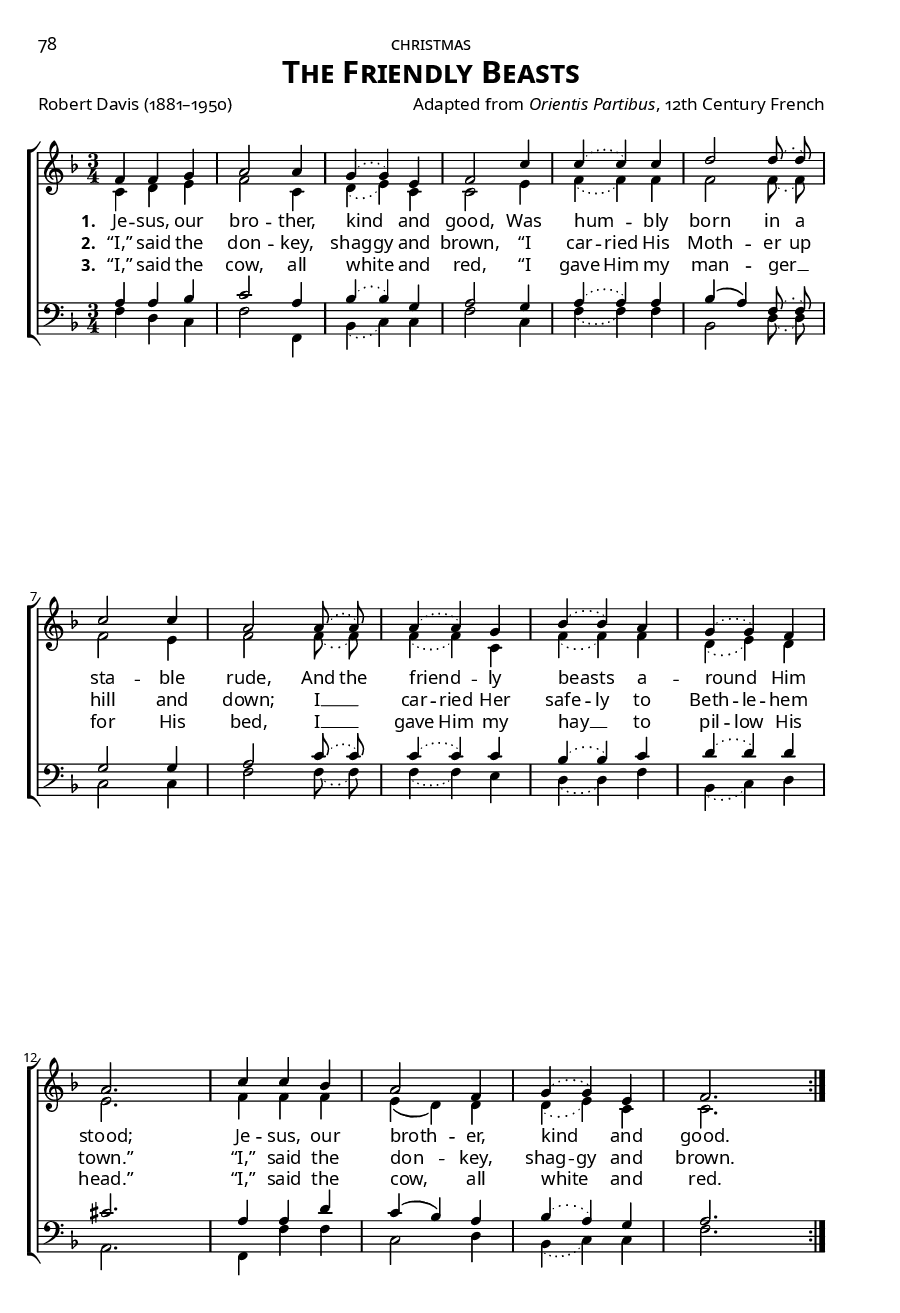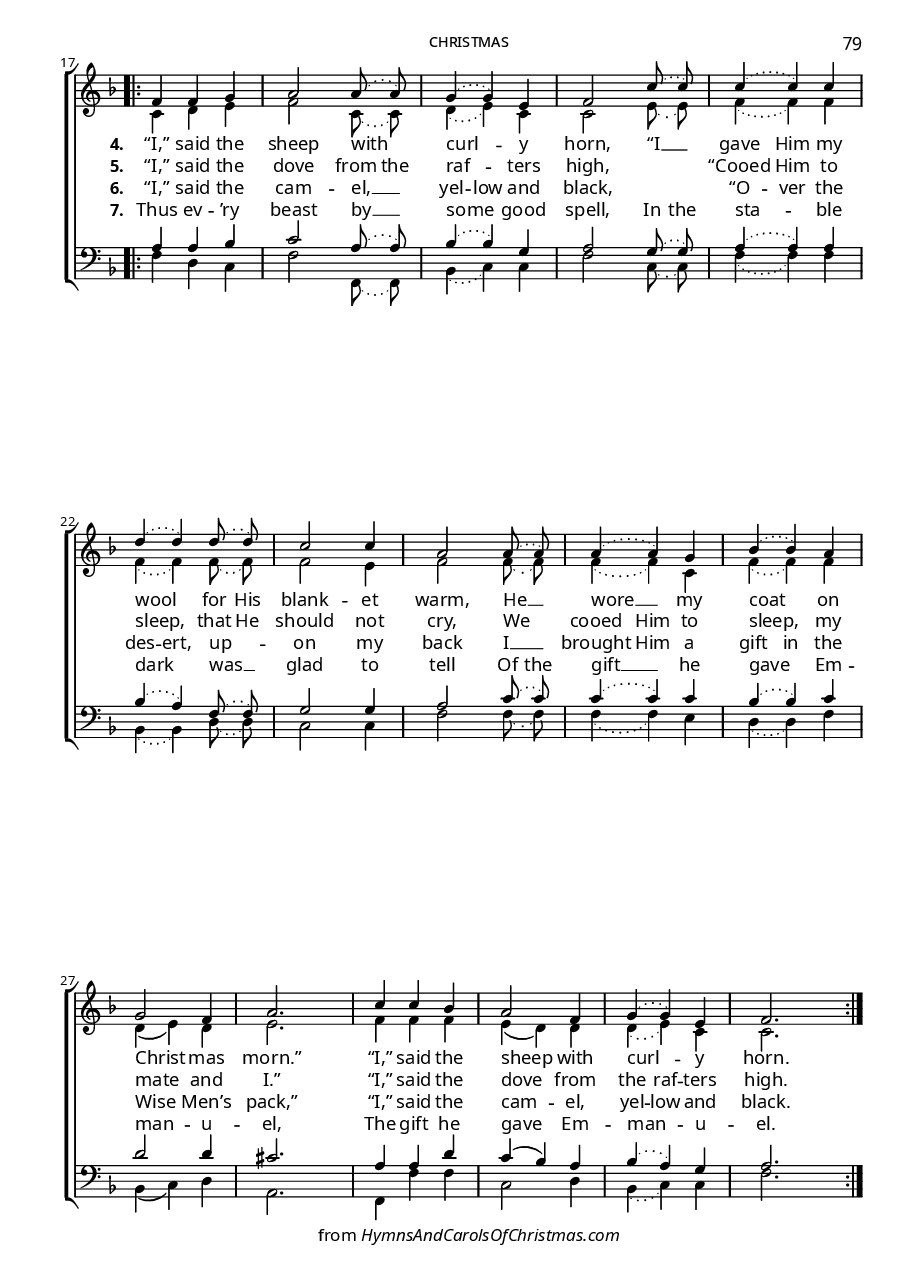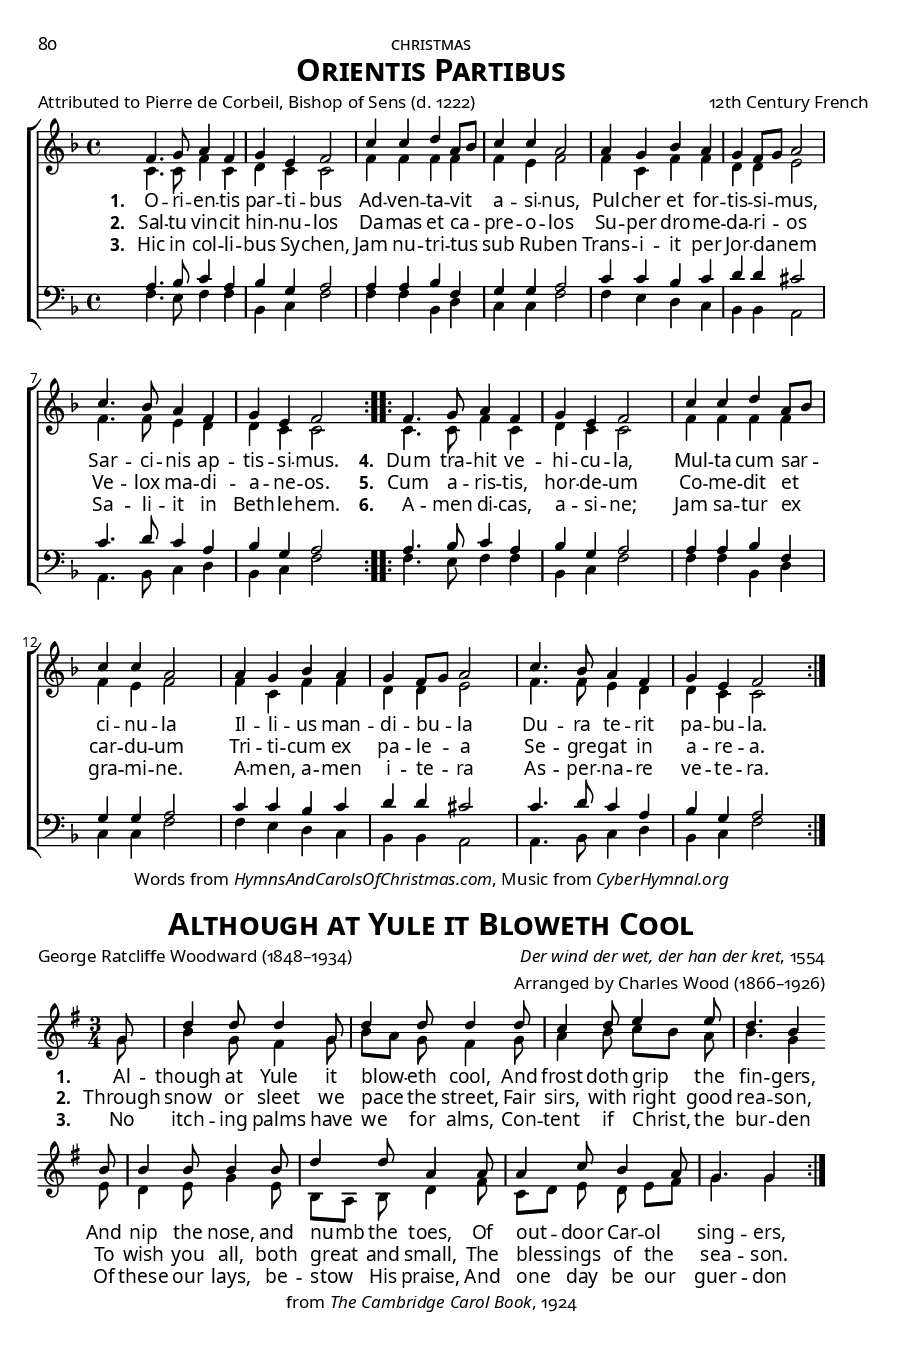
\version "2.14.2"
\include "util.ly"
\paper {
  print-all-headers = ##t
  paper-height = 9\in
  paper-width = 6\in
  indent = 0\in
  %system-system-spacing = #'((basic-distance . 10) (padding . 0))
  system-system-spacing =
    #'((basic-distance . 10)
       (minimum-distance . 10)
       (padding . 1.5)
       (stretchability . 100))
  score-markup-spacing = 
    #'((basic-distance . 5)
       (minimum-distance . 5)
       (padding . 1)
       (stretchability . 0))
  ragged-last-bottom = ##f
  ragged-bottom = ##f
  two-sided = ##t
  inner-margin = 0.5\in
  outer-margin = 0.25\in
  top-margin = 0.25\in
  bottom-margin = 0.25\in
  first-page-number = #078
  print-first-page-number = ##t
  headerLine = \markup{\override #'(font-name . "Garamond Premier Pro") \smallCapsOldStyle"christmas"}
  oddHeaderMarkup = \markup\fill-line{
     \override #'(font-name . "Garamond Premier Pro")\abs-fontsize #8.5
     \combine 
        \fill-line{"" \on-the-fly #print-page-number-check-first
        \oldStylePageNum""
        }
        \fill-line{\headerLine}
  }
  evenHeaderMarkup = \markup {
     \override #'(font-name . "Garamond Premier Pro")\abs-fontsize #8.5
     \combine
        \on-the-fly #print-page-number-check-first
        \oldStylePageNum""
        \fill-line{\headerLine}
  }
}
#(set-global-staff-size 15) \paper{ #(define fonts (make-pango-font-tree "GoudyOlSt BT" "Garamond Premier Pro" "Garamond Premier Pro" (/ 15 20))) }
global = {
  \key f \major
  \time 3/4
  \autoBeamOff
}

sopMusic = \relative c' {
  \repeat volta 3 {
    f4 f g |
    a2 a4 |
    \slurDotted g( g) e |
    f2 c'4 |
    c( c) c |
    
    d2 d8\noBeam( d) |
    c2 c4 |
    a2 \bar"" a8\noBeam( a) |
    a4( a) g |
    bes4( bes) a |
    
    g( g) f |
    a2. |
    c4 c bes |
    a2 f4 |
    g( g) e |
    f2.
  }
  \break
  
  \repeat volta 4 {
    f4 f g |
    a2 a8( a) |
    \slurDotted g4( g) e |
    f2 c'8( c) |
    c4( c) c |
    
    d4( d) d8\noBeam( d) |
    c2 c4 |
    a2 \bar"" a8\noBeam( a) |
    a4( a) g |
    bes4( bes) a |
    
    g2 f4 |
    a2. |
    c4 c bes |
    a2 f4 |
    g( g) e |
    f2.
  }
}
sopWords = \lyricmode {
  
}

altoMusic = \relative c' {
  \slurDotted
  c4 d e |
  f2 c4 |
  d4( e) c |
  c2 e4 |
  
  f( f) f |
  f2 f8( f) |
  f2 e4 |
  f2 f8( f) |
  
  f4( f) c4 |
  f4( f) f4 |
  d4( e) d4 |
  e2. |
  
  f4 f f |
  \slurSolid
  e( d) d |
  \slurDotted
  d( e) c |
  c2.
  
  
  
  \slurDotted
  c4 d e |
  f2 c8( c) |
  d4( e) c |
  c2 e8( e) |
  
  f4( f) f |
  f4( f) f8( f) |
  f2 e4 |
  f2 f8( f) |
  
  f4( f) c4 |
  f4( f) f4 |
  \slurSolid d4( e) d4 |
  e2. |
  
  f4 f f |
  e( d) d |
  \slurDotted
  d( e) c |
  c2.
}
altoWords = \lyricmode {
  \dropLyricsIX
  \set stanza = #"1. "
  \set ignoreMelismata = ##t
  Je -- sus, our bro -- ther, kind _ and good, Was hum -- _ bly born in a sta -- ble rude,
  And the friend -- _ ly beasts _ a -- round _ Him stood; Je -- sus, our broth -- _ er, kind _ and good.
  
  \set stanza = #"4. "
  \set ignoreMelismata = ##t
  “I,” said the sheep with _ curl -- _ y horn, “I __ _ gave Him my wool _ for His blank -- et warm,
  He __ _ wore __ _ my coat _ on Christ -- _ mas morn.” “I,” said the sheep _ with curl -- _ y horn.
}
altoWordsII = \lyricmode {
  \dropLyricsIX
%\markup\italic
  \set stanza = #"2. "
  \set ignoreMelismata = ##t
  “I,” said the don -- key, shag -- gy and brown, “I car -- ried His Moth -- er up hill and down;
  I __ _ car -- ried Her safe -- ly to Beth -- le -- hem town.” “I,” said the don -- _ key, shag -- gy and brown.
  
  \set stanza = #"5. "
  \set ignoreMelismata = ##t
  “I,” said the dove from the raf -- _ ters high,
  "" "" “Cooed Him to sleep, _ that He should not cry,
  We _ cooed Him to sleep, _ my mate _ and I.”
  “I,” said the dove _ from the raf -- ters high.
}
altoWordsIII = \lyricmode {
  \dropLyricsIX
  \set stanza = #"3. "
  \set ignoreMelismata = ##t
  “I,” said the cow, all white _ and red, “I gave Him my man -- ger __ _ for His bed,
  I __ _ gave Him my hay __ _ to pil -- low His head.” “I,” said the cow, _ all white _ and red.
  
  \set stanza = #"6. "
  \set ignoreMelismata = ##t
  “I,” said the cam -- el, __ _ yel -- low and black,
  "" "" “O -- ver the des -- ert, up -- _ on my back
  I __ _ brought Him a gift in the Wise _ Men’s pack,”
  “I,” said the cam -- _ el, yel -- low and black.
}
altoWordsIV = \lyricmode {
  \dropLyricsIX
  \repeat unfold 32 \skip1
  \set stanza = #"7. "
  \set ignoreMelismata = ##t
  Thus ev -- ’ry beast by __ _ some _ good spell,
  In the sta -- _ ble dark _ was __ _ glad to tell
  Of the gift __ _ he gave _ Em -- man -- _ u -- el,
  The gift he gave _ Em -- man -- _ u -- el.
}
altoWordsV = \lyricmode {
}
altoWordsVI = \lyricmode {
}
altoWordsVII = \lyricmode {
}
tenorMusic = \relative c' {
  \slurDotted
  a4 a bes |
  c2 a4 |
  bes( bes) g |
  a2 g4 |
  
  a( a) a |
  \slurSolid
  bes( a) \slurDotted f8( f) |
  g2 g4 |
  a2 c8( c) |
  
  c4( c) c4 |
  bes4( bes) c4 |
  d4( d) d4 |
  cis2. |
  
  a4 a d |
  \slurSolid
  c( bes) a |
  \slurDotted
  bes( a) g |
  a2.
  
  
  
  \slurDotted
  a4 a bes |
  c2 a8( a) |
  bes4( bes) g |
  a2 g8( g) |
  
  a4( a) a |
  bes( a) f8( f) |
  g2 g4 |
  a2 c8( c) |
  
  c4( c) c4 |
  bes4( bes) c4 |
  d2 d4 |
  cis2. |
  
  a4 a d |
  \slurSolid
  c( bes) a |
  \slurDotted
  bes( a) g |
  a2.
}
tenorWords = \lyricmode {

}

bassMusic = \relative c {
  \slurDotted
  f4 d c |
  f2 f,4 |
  bes4( c) c4 |
  f2 c4 |
  
  f( f) f |
  bes,2 d8( d) |
  c2 c4 |
  f2 f8( f) |
  
  f4( f) e4 |
  d4( d) f4 |
  bes,4( c) d4 |
  a2. |
  
  f4 f' f |
  c2 d4 |
  bes( c) c4 |
  f2.
  
  
  
  
  \slurDotted
  f4 d c |
  f2 f,8( f) |
  bes4( c) c4 |
  f2 c8( c) |
  
  f4( f) f |
  bes,4( bes) d8( d) |
  c2 c4 |
  f2 f8( f) |
  
  f4( f) e4 |
  d4( d) f4 |
  \slurSolid
  bes,4( c) d4 |
  a2. |
  
  f4 f' f |
  c2 d4 |
  \slurDotted
  bes( c) c4 |
  f2.
}
bassWords = \lyricmode {

}

\score {
  <<
   \new ChoirStaff <<
%    \new Lyrics = sopranos \with { \override VerticalAxisGroup #'nonstaff-relatedstaff-spacing = #'((basic-distance . 1)) }
    \new Staff = women <<
      \new Voice = "sopranos" { \voiceOne << \global \sopMusic >> }
      \new Voice = "altos" { \voiceTwo << \global \altoMusic >> }
    >>
   \new Staff = men <<
      \clef bass
      \new Voice = "tenors" { \voiceOne << \global \tenorMusic >> }
      \new Voice = "basses" { \voiceTwo << \global \bassMusic >> }
    >>
    \new Lyrics \with { alignAboveContext = #"women" \override VerticalAxisGroup #'nonstaff-relatedstaff-spacing = #'((basic-distance . 1))} \lyricsto "sopranos" \sopWords
    \new Lyrics = "altosVII"  \with { alignBelowContext = #"women" \override VerticalAxisGroup #'nonstaff-relatedstaff-spacing = #'((padding . -0.5)) } \lyricsto "altos" \altoWordsVII
    \new Lyrics = "altosVI"  \with { alignBelowContext = #"women" \override VerticalAxisGroup #'nonstaff-relatedstaff-spacing = #'((padding . -0.5)) } \lyricsto "altos" \altoWordsVI
    \new Lyrics = "altosV"  \with { alignBelowContext = #"women" \override VerticalAxisGroup #'nonstaff-relatedstaff-spacing = #'((padding . -0.5)) } \lyricsto "altos" \altoWordsV
    \new Lyrics = "altosIV"  \with { alignBelowContext = #"women" \override VerticalAxisGroup #'nonstaff-relatedstaff-spacing = #'((padding . -0.5)) } \lyricsto "altos" \altoWordsIV
    \new Lyrics = "altosIII"  \with { alignBelowContext = #"women" \override VerticalAxisGroup #'nonstaff-relatedstaff-spacing = #'((padding . -0.5)) } \lyricsto "altos" \altoWordsIII
    \new Lyrics = "altosII"  \with { alignBelowContext = #"women" \override VerticalAxisGroup #'nonstaff-relatedstaff-spacing = #'((padding . -0.5)) } \lyricsto "altos" \altoWordsII
    \new Lyrics = "altos"  \with { alignBelowContext = #"women" \override VerticalAxisGroup #'nonstaff-relatedstaff-spacing = #'((padding . -0.5)) } \lyricsto "altos" \altoWords
    \new Lyrics \with { alignAboveContext = #"men" \override VerticalAxisGroup #'nonstaff-relatedstaff-spacing = #'((basic-distance . 1)) } \lyricsto "tenors" \tenorWords
    \new Lyrics \with { alignBelowContext = #"men" \override VerticalAxisGroup #'nonstaff-relatedstaff-spacing = #'((basic-distance . 1)) } \lyricsto "basses" \bassWords
  >>
%    \new PianoStaff << \new Staff { \new Voice { \pianoRH } } \new Staff { \clef "bass" \pianoLH } >>
  >>
  \layout {
%{IF_LESSER
\context {
  \Lyrics
  \override LyricText #'font-size = #1.2
}
%}%END_IF_LESSER
%6.14 \context {\Lyrics\override LyricText #'font-size = #0.8 }
    #(define fonts (make-pango-font-tree "GoudyOlSt BT" "Garamond Premier Pro" "Garamond Premier Pro" (/ 14.4 20)))
    \context {
      \Score
      \override SpacingSpanner #'base-shortest-duration = #(ly:make-moment 1 2)
      \override SpacingSpanner #'common-shortest-duration = #(ly:make-moment 1 2)
    }
    \context {
      % Remove all empty staves
      % \Staff \RemoveEmptyStaves \override VerticalAxisGroup #'remove-first = ##t
    }
  }
  \header {
    title = \markup{\override #'(font-name . "Garamond Premier Pro Semibold"){ \abs-fontsize #15 \smallCapsOldStyle"The Friendly Beasts"}}
    poet = \markup\oldStyleNum"Robert Davis (1881–1950)"
    composer = \markup\concat{"Adapted from "\italic"Orientis Partibus" \oldStyleNum", 12th Century French"}
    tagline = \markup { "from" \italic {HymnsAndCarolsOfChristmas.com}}
  }
}
%IF_NOT_LESSER
\markup \fill-line \center-align { \concat{ "from " \italic "HymnsAndCarolsOfChristmas.com"}}
\pageBreak












global = {
  \key f \major
  \time 4/4
  \autoBeamOff
}

sopMusic = \relative c' {
  \repeat volta 3 {
    f4. g8 a4 f |
    g e f2 |
    c'4 c d a8[ bes] |
    c4 c a2 |
    
    a4 g bes a |
    g f8[ g] a2 |
    c4. bes8 a4 f |
    g e f2
  }
  
}
sopWords = \lyricmode {
  
}

altoMusic = \relative c' {
  c4. c8 f4 c |
  d c c2 |
  f4 f f f |
  f e f2 |
  
  f4 c f f |
  d d e2 |
  f4. f8 e4 d |
  d c c2
}
altoWords = \lyricmode {
  \dropLyricsIX
  \set stanza = #"1. "
  O -- ri -- en -- tis par -- ti -- bus
  Ad -- ven -- ta -- vit a -- si -- nus,
  Pul -- cher et for -- tis -- si -- mus,
  Sar -- ci -- nis ap -- tis -- si -- mus.

  \set stanza = #"4. "
  Dum tra -- hit ve -- hi -- cu -- la,
  Mul -- ta cum sar -- ci -- nu -- la
  Il -- li -- us man -- di -- bu -- la
  Du -- ra te -- rit pa -- bu -- la.
}
altoWordsII = \lyricmode {
  \dropLyricsIX
%\markup\italic
  \set stanza = #"2. "
  Sal -- tu vin -- cit hin -- nu -- los
  Da -- mas et ca -- pre -- o -- los
  Su -- per dro -- me -- da -- ri -- os
  Ve -- lox ma -- di -- a -- ne -- os.
  
  \set stanza = #"5. "
  Cum a -- ris -- tis, hor -- de -- um
  Co -- me -- dit et car -- du -- um
  Tri -- ti -- cum ex pa -- le -- a
  Se -- gre -- gat in a -- re -- a.
}
altoWordsIII = \lyricmode {
  \dropLyricsIX
  \set stanza = #"3. "
  Hic in col -- li -- bus Sy -- chen,
  Jam nu -- tri -- tus sub Ru -- ben
  Trans -- i -- it per Jor -- da -- nem
  Sa -- li -- it in Beth -- le -- hem.
  
  \set stanza = #"6. "
  A -- men di -- cas, a -- si -- ne;
  Jam sa -- tur ex gra -- mi -- ne.
  A -- men, a -- men i -- te -- ra
  As -- per -- na -- re ve -- te -- ra.
}
altoWordsIV = \lyricmode {
}
altoWordsV = \lyricmode {
}
altoWordsVI = \lyricmode {
}
altoWordsVII = \lyricmode {
  \set stanza = #"7. "
}
tenorMusic = \relative c' {
  a4. bes8 c4 a |
  bes g a2 |
  a4 a bes f |
  g g a2 |
  
  c4 c bes c |
  d d cis2 |
  c4. d8 c4 a |
  bes g a2
}
tenorWords = \lyricmode {

}

bassMusic = \relative c {
  f4. e8 f4 f |
  bes, c f2 |
  f4 f bes, d |
  c c f2 |
  
  f4 e d c |
  bes bes a2 |
  a4. bes8 c4 d |
  bes c f2 
}
bassWords = \lyricmode {

}

\score {
  <<
   \new ChoirStaff <<
%    \new Lyrics = sopranos \with { \override VerticalAxisGroup #'nonstaff-relatedstaff-spacing = #'((basic-distance . 1)) }
    \new Staff = women <<
      \new Voice = "sopranos" { \voiceOne << \global \repeat unfold2\sopMusic >> }
      \new Voice = "altos" { \voiceTwo << \global \repeat unfold2\altoMusic >> }
    >>
    \new Lyrics \with { alignAboveContext = #"women" \override VerticalAxisGroup #'nonstaff-relatedstaff-spacing = #'((basic-distance . 1))} \lyricsto "sopranos" \sopWords
    \new Lyrics = "altosVII"  \with { alignBelowContext = #"women" \override VerticalAxisGroup #'nonstaff-relatedstaff-spacing = #'((padding . -0.5)) } \lyricsto "sopranos" \altoWordsVII
    \new Lyrics = "altosVI"  \with { alignBelowContext = #"women" \override VerticalAxisGroup #'nonstaff-relatedstaff-spacing = #'((padding . -0.5)) } \lyricsto "sopranos" \altoWordsVI
    \new Lyrics = "altosV"  \with { alignBelowContext = #"women" \override VerticalAxisGroup #'nonstaff-relatedstaff-spacing = #'((padding . -0.5)) } \lyricsto "sopranos" \altoWordsV
    \new Lyrics = "altosIV"  \with { alignBelowContext = #"women" \override VerticalAxisGroup #'nonstaff-relatedstaff-spacing = #'((padding . -0.5)) } \lyricsto "sopranos" \altoWordsIV
    \new Lyrics = "altosIII"  \with { alignBelowContext = #"women" \override VerticalAxisGroup #'nonstaff-relatedstaff-spacing = #'((padding . -0.5)) } \lyricsto "sopranos" \altoWordsIII
    \new Lyrics = "altosII"  \with { alignBelowContext = #"women" \override VerticalAxisGroup #'nonstaff-relatedstaff-spacing = #'((padding . -0.5)) } \lyricsto "sopranos" \altoWordsII
    \new Lyrics = "altos"  \with { alignBelowContext = #"women" \override VerticalAxisGroup #'nonstaff-relatedstaff-spacing = #'((padding . -0.5)) } \lyricsto "sopranos" \altoWords
   \new Staff = men <<
      \clef bass
      \new Voice = "tenors" { \voiceOne << \global \repeat unfold2\tenorMusic >> }
      \new Voice = "basses" { \voiceTwo << \global \repeat unfold2\bassMusic >> }
    >>
    \new Lyrics \with { alignAboveContext = #"men" \override VerticalAxisGroup #'nonstaff-relatedstaff-spacing = #'((basic-distance . 1)) } \lyricsto "tenors" \tenorWords
    \new Lyrics \with { alignBelowContext = #"men" \override VerticalAxisGroup #'nonstaff-relatedstaff-spacing = #'((basic-distance . 1)) } \lyricsto "basses" \bassWords
  >>
%    \new PianoStaff << \new Staff { \new Voice { \pianoRH } } \new Staff { \clef "bass" \pianoLH } >>
  >>
  \layout {
    \context {
      \Score
      \override SpacingSpanner #'common-shortest-duration = #(ly:make-moment 1 4)
    }
    \context {
      % Remove all empty staves
      % \Staff \RemoveEmptyStaves \override VerticalAxisGroup #'remove-first = ##t
    }
  }
  \header {
    title = \markup{\override #'(font-name . "Garamond Premier Pro Semibold"){ \abs-fontsize #15 \smallCapsOldStyle"Orientis Partibus"}}
    poet = \markup\oldStyleNum"Attributed to Pierre de Corbeil, Bishop of Sens (d. 1222)"
    composer = \markup\oldStyleNum"12th Century French"
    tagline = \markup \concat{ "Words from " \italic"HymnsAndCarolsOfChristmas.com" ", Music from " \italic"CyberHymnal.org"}
  }
}
\markup \fill-line{\concat{ "Words from " \italic"HymnsAndCarolsOfChristmas.com" ", Music from " \italic"CyberHymnal.org"}}
\markup\vspace#0.5


















global = {
  \key g \major
  \time 3/4
  \autoBeamOff
  \override DynamicLineSpanner #'staff-padding = #0.0
  \override DynamicLineSpanner #'Y-extent = #'(-1 . 1)
}

sopMusic = \relative c' {
  \repeat volta 2 {
    \partial 8 g'8 |
    d'4 d8 d4 g,8 |
    d'4 d8 d4 d8 |
    c4 d8 e4 e8 |
    d4. b4 \bar""\break b8 |
    
    b4 b8 b4 b8 |
    d4 d8 a4 a8 |
    a4 c8 b4 a8 |
    \partial 8*5 g4. g4
  }
  \break
}
sopWords = \lyricmode {
  
}

altoMusic = \relative c' {
  g'8 |
  b4 g8 fis4 g8 |
  b8[ a] g fis4 g8 |
  a4 b8 c[ b] a |
  b4. g4 e8 |
  
  d4 e8 g4 e8 |
  b[ a] b d4 fis8 |
  c[ d] e d e[ fis] |
  g4. g4
}
altoWords = \lyricmode {
  \set stanza = #"1. "
  Al -- though at Yule it blow -- eth cool,
  And frost doth grip the fin -- gers,
  And nip the nose, and numb the toes,
  Of out -- door Car -- ol sing -- ers,
  
  \set stanza = #"4. "
  By tho -- rough -- fare, through slum or square,
  Our Choir the praise re -- hear -- ses
  "(As" on we pass) of ‘Wen -- ces -- las’
  That ‘Good King,’ and his mer -- cies.
}
altoWordsII = \lyricmode {
%\markup\italic
  \set stanza = #"2. "
  Through snow or sleet we pace the street,
  Fair sirs, with right good rea -- son,
  To wish you all, both great and small,
  The bless -- ings of the sea -- son.
  
  \set stanza = #"5. "
  Then we can sing, a pret -- ty thing,
  ‘The Holly and I -- vy ber -- ry;’
  But best we ken ‘Good gen -- tle -- men,
  God rest you, rest you mer -- ry.’
}
altoWordsIII = \lyricmode {
  \set stanza = #"3. "
  No itch -- ing palms have we for alms,
  Con -- tent if Christ, the bur -- den
  Of these our lays, be -- stow His praise,
  And one day be our guer -- don
  
  \set stanza = #"3. "
  We think to spell, ‘Good news, No -- el,
  And eke a won -- der sto -- ry:
  The Vir -- gin mild hath borne the Child:
  E’en God, the King of Glo -- ry.’
  
}
altoWordsIV = \lyricmode {
}
altoWordsV = \lyricmode {
}
altoWordsVI = \lyricmode {
}
tenorMusic = \relative c' {
  gis8 |
}
tenorWords = \lyricmode {

}

bassMusic = \relative c {
  e8 |
}
bassWords = \lyricmode {

}

pianoRH = \relative c' {
  
}
pianoLH = \relative c' {
  
}

\score {
  <<
   \new ChoirStaff <<
    \new Staff = women <<
      \new Voice = "sopranos" { \voiceOne << \global \sopMusic >> }
      \new Voice = "altos" { \voiceTwo << \global \altoMusic >> }
    >>
    \new Lyrics \with { alignAboveContext = #"women" \override VerticalAxisGroup #'nonstaff-relatedstaff-spacing = #'((basic-distance . 1))} \lyricsto "sopranos" \sopWords
    \new Lyrics = "altosVI"  \with { alignBelowContext = #"women" } \lyricsto "altos" \altoWordsVI
    \new Lyrics = "altosV"  \with { alignBelowContext = #"women" } \lyricsto "altos" \altoWordsV
    \new Lyrics = "altosIV"  \with { alignBelowContext = #"women" } \lyricsto "altos" \altoWordsIV
    \new Lyrics = "altosIII"  \with { alignBelowContext = #"women" } \lyricsto "altos" \altoWordsIII
    \new Lyrics = "altosII"  \with { alignBelowContext = #"women" } \lyricsto "altos" \altoWordsII
    \new Lyrics = "altos"  \with { alignBelowContext = #"women" } \lyricsto "altos" \altoWords
  >>
%    \new PianoStaff << \new Staff { \new Voice { \pianoRH } } \new Staff { \clef "bass" \pianoLH } >>
  >>
  \layout {
    \context {
      \Score
      %\override SpacingSpanner #'base-shortest-duration = #(ly:make-moment 1 8)
      %\override SpacingSpanner #'common-shortest-duration = #(ly:make-moment 1 4)
    }
    \context {
      % Remove all empty staves
      % \Staff \RemoveEmptyStaves \override VerticalAxisGroup #'remove-first = ##t
    }
  }
  \header {
    title = \markup{\override #'(font-name . "Garamond Premier Pro Semibold"){ \abs-fontsize #15 \smallCapsOldStyle"Although at Yule it Bloweth Cool"}}
    poet = \markup\oldStyleNum"George Ratcliffe Woodward (1848–1934)"
    composer = \markup \concat{\italic "Der wind der wet, der han der kret" \oldStyleNum", 1554"}
    arranger = \markup\oldStyleNum"Arranged by Charles Wood (1866–1926)"
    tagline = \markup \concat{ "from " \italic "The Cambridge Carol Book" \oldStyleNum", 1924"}
  }
}
\header{tagline = \markup \concat{ "from " \italic "The Cambridge Carol Book" \oldStyleNum", 1924"}}
%END_IF_NOT_LESSER
%{IF_LESSER
\header{tagline = \markup{ \concat{ "from " \italic "HymnsAndCarolsOfChristmas.com"}} }
%}%END_IF_LESSER
